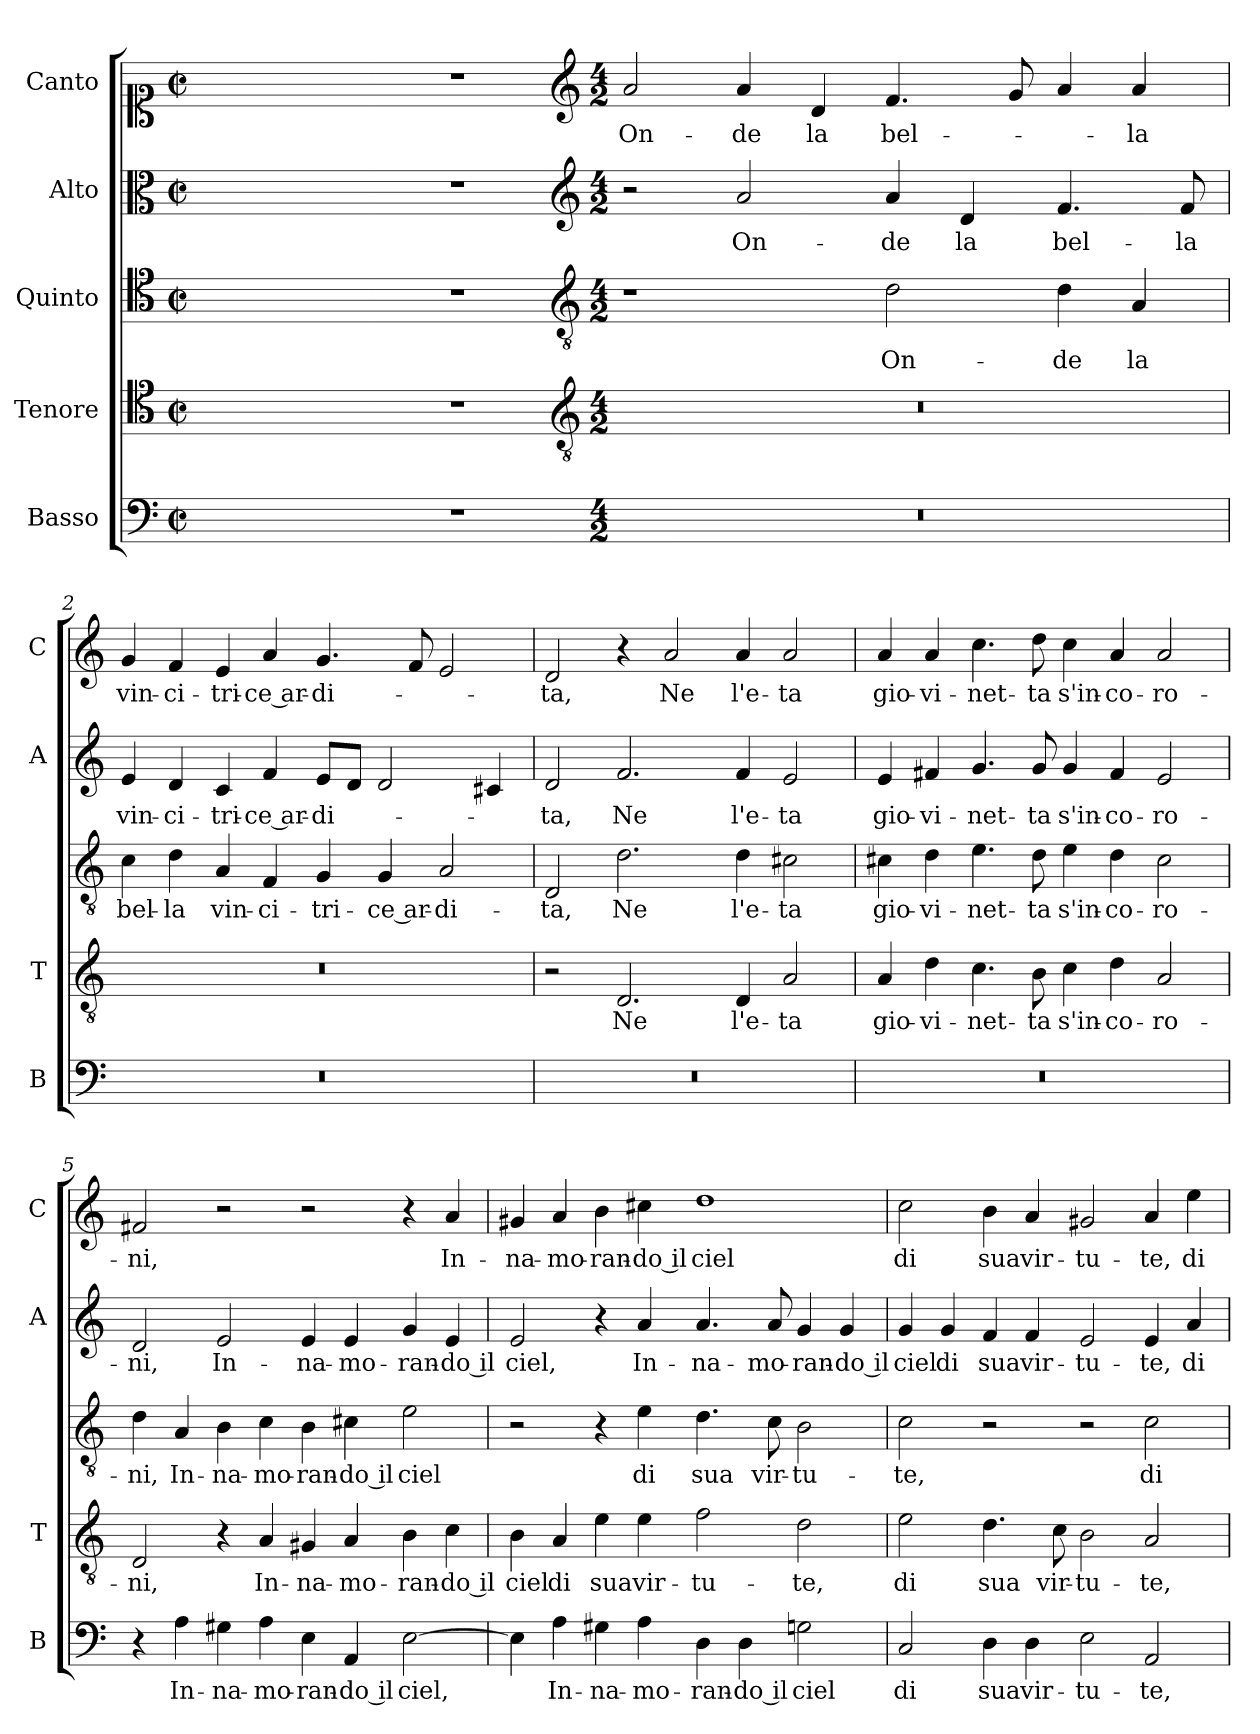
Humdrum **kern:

**kern	**text	**kern	**text	**kern	**text	**kern	**text	**kern	**text
*part5	*part5	*part4	*part4	*part3	*part3	*part2	*part2	*part1	*part1
*staff5	*staff5	*staff4	*staff4	*staff3	*staff3	*staff2	*staff2	*staff1	*staff1
*I"Basso	*	*I"Tenore	*	*I"Quinto	*	*I"Alto	*	*I"Canto	*
*I'B	*	*I'T	*	*	*	*I'A	*	*I'C	*
*clefF4	*	*clefC4	*	*clefC4	*	*clefC3	*	*clefC1	*
*k[]	*	*k[]	*	*k[]	*	*k[]	*	*k[]	*
*C:	*	*C:	*	*C:	*	*C:	*	*C:	*
*M2/2	*	*M2/2	*	*M2/2	*	*M2/2	*	*M2/2	*
*met(c|)	*	*met(c|)	*	*met(c|)	*	*met(c|)	*	*met(c|)	*
=	=	=	=	=	=	=	=	=	=
1ryy	.	1ryy	.	1ryy	.	1ryy	.	1ryy	.
=1X-	=1X-	=1X-	=1X-	=1X-	=1X-	=1X-	=1X-	=1X-	=1X-
1r	.	1r	.	1r	.	1r	.	1r	.
=1-	=1-	=1-	=1-	=1-	=1-	=1-	=1-	=1-	=1-
*	*	*clefGv2	*	*clefGv2	*	*clefG2	*	*clefG2	*
*M4/2	*	*M4/2	*	*M4/2	*	*M4/2	*	*M4/2	*
!	!	!	!	!	!	!	!	!	!LO:LY:b
0r	.	0r	.	1r	.	2r	.	2a/	On-
!	!	!	!	!	!	!	!LO:LY:b	!	!LO:LY:b
.	.	.	.	.	.	2a/	On-	4a/	-de
!	!	!	!	!	!	!	!	!	!LO:LY:b
.	.	.	.	.	.	.	.	4d/	la
!	!	!	!	!	!LO:LY:b	!	!LO:LY:b	!	!LO:LY:b
.	.	.	.	2d\	On-	4a/	-de	4.f/	bel-
!	!	!	!	!	!	!	!LO:LY:b	!	!
.	.	.	.	.	.	4d/	la	.	.
.	.	.	.	.	.	.	.	8g/	.
!	!	!	!	!	!LO:LY:b	!	!LO:LY:b	!	!
.	.	.	.	4d\	-de	4.f/	bel-	4a/	.
!	!	!	!	!	!LO:LY:b	!	!	!	!LO:LY:b
.	.	.	.	4A/	la	.	.	4a/	-la
!	!	!	!	!	!	!	!LO:LY:b	!	!
.	.	.	.	.	.	8f/	-la	.	.
=2	=2	=2	=2	=2	=2	=2	=2	=2	=2
!	!	!	!	!	!LO:LY:b	!	!LO:LY:b	!	!LO:LY:b
0r	.	0r	.	4c\	bel-	4e/	vin-	4g/	vin-
!	!	!	!	!	!LO:LY:b	!	!LO:LY:b	!	!LO:LY:b
.	.	.	.	4d\	-la	4d/	-ci-	4f/	-ci-
!	!	!	!	!	!LO:LY:b	!	!LO:LY:b	!	!LO:LY:b
.	.	.	.	4A/	vin-	4c/	-tri-	4e/	-tri-
!	!	!	!	!	!LO:LY:b	!	!LO:LY:b	!	!LO:LY:b
.	.	.	.	4F/	-ci-	4f/	-ce ar-	4a/	-ce ar-
!	!	!	!	!	!LO:LY:b	!	!LO:LY:b	!	!LO:LY:b
.	.	.	.	4G/	-tri-	8e/L	-di-	4.g/	-di-
.	.	.	.	.	.	8d/J	.	.	.
!	!	!	!	!	!LO:LY:b	!	!	!	!
.	.	.	.	4G/	-ce ar-	2d/	.	.	.
.	.	.	.	.	.	.	.	8f/	.
!	!	!	!	!	!LO:LY:b	!	!	!	!
.	.	.	.	2A/	-di-	.	.	2e/	.
.	.	.	.	.	.	4c#X/	.	.	.
=3	=3	=3	=3	=3	=3	=3	=3	=3	=3
!	!	!	!	!	!LO:LY:b	!	!LO:LY:b	!	!LO:LY:b
0r	.	2r	.	2D/	-ta,	2d/	-ta,	2d/	-ta,
!	!	!	!LO:LY:b	!	!LO:LY:b	!	!LO:LY:b	!	!
.	.	2.D/	Ne	2.d\	Ne	2.f/	Ne	4r	.
!	!	!	!	!	!	!	!	!	!LO:LY:b
.	.	.	.	.	.	.	.	2a/	Ne
!	!	!	!LO:LY:b	!	!LO:LY:b	!	!LO:LY:b	!	!LO:LY:b
.	.	4D/	l'e-	4d\	l'e-	4f/	l'e-	4a/	l'e-
!	!	!	!LO:LY:b	!	!LO:LY:b	!	!LO:LY:b	!	!LO:LY:b
.	.	2A/	-ta	2c#X\	-ta	2e/	-ta	2a/	-ta
!!LO:LB:g=z
=4	=4	=4	=4	=4	=4	=4	=4	=4	=4
!	!	!	!LO:LY:b	!	!LO:LY:b	!	!LO:LY:b	!	!LO:LY:b
0r	.	4A/	gio-	4c#X\	gio-	4e/	gio-	4a/	gio-
!	!	!	!LO:LY:b	!	!LO:LY:b	!	!LO:LY:b	!	!LO:LY:b
.	.	4d\	-vi-	4d\	-vi-	4f#X/	-vi-	4a/	-vi-
!	!	!	!LO:LY:b	!	!LO:LY:b	!	!LO:LY:b	!	!LO:LY:b
.	.	4.c\	-net-	4.e\	-net-	4.g/	-net-	4.cc\	-net-
!	!	!	!LO:LY:b	!	!LO:LY:b	!	!LO:LY:b	!	!LO:LY:b
.	.	8B\	-ta	8d\	-ta	8g/	-ta	8dd\	-ta
!	!	!	!LO:LY:b	!	!LO:LY:b	!	!LO:LY:b	!	!LO:LY:b
.	.	4c\	s'in-	4e\	s'in-	4g/	s'in-	4cc\	s'in-
!	!	!	!LO:LY:b	!	!LO:LY:b	!	!LO:LY:b	!	!LO:LY:b
.	.	4d\	-co-	4d\	-co-	4f#/	-co-	4a/	-co-
!	!	!	!LO:LY:b	!	!LO:LY:b	!	!LO:LY:b	!	!LO:LY:b
.	.	2A/	-ro-	2c#\	-ro-	2e/	-ro-	2a/	-ro-
=5	=5	=5	=5	=5	=5	=5	=5	=5	=5
!	!	!	!LO:LY:b	!	!LO:LY:b	!	!LO:LY:b	!	!LO:LY:b
4r	.	2D/	-ni,	4d\	-ni,	2d/	-ni,	2f#X/	-ni,
!	!LO:LY:b	!	!	!	!LO:LY:b	!	!	!	!
4A\	In-	.	.	4A/	In-	.	.	.	.
!	!LO:LY:b	!	!	!	!LO:LY:b	!	!LO:LY:b	!	!
4G#X\	-na-	4r	.	4B\	-na-	2e/	In-	2r	.
!	!LO:LY:b	!	!LO:LY:b	!	!LO:LY:b	!	!	!	!
4A\	-mo-	4A/	In-	4c\	-mo-	.	.	.	.
!	!LO:LY:b	!	!LO:LY:b	!	!LO:LY:b	!	!LO:LY:b	!	!
4E\	-ran-	4G#X/	-na-	4B\	-ran-	4e/	-na-	2r	.
!	!LO:LY:b	!	!LO:LY:b	!	!LO:LY:b	!	!LO:LY:b	!	!
4AA/	-do il	4A/	-mo-	4c#X\	-do il	4e/	-mo-	.	.
!	!LO:LY:b	!	!LO:LY:b	!	!LO:LY:b	!	!LO:LY:b	!	!
[2E\	ciel,	4B\	-ran-	2e\	ciel	4g/	-ran-	4r	.
!	!	!	!LO:LY:b	!	!	!	!LO:LY:b	!	!LO:LY:b
.	.	4c\	-do il	.	.	4e/	-do il	4a/	In-
=6	=6	=6	=6	=6	=6	=6	=6	=6	=6
!	!	!	!LO:LY:b	!	!	!	!LO:LY:b	!	!LO:LY:b
4E\]	.	4B\	ciel	2r	.	2e/	ciel,	4g#X/	-na-
!	!LO:LY:b	!	!LO:LY:b	!	!	!	!	!	!LO:LY:b
4A\	In-	4A/	di	.	.	.	.	4a/	-mo-
!	!LO:LY:b	!	!LO:LY:b	!	!	!	!	!	!LO:LY:b
4G#X\	-na-	4e\	sua	4r	.	4r	.	4b\	-ran-
!	!LO:LY:b	!	!LO:LY:b	!	!LO:LY:b	!	!LO:LY:b	!	!LO:LY:b
4A\	-mo-	4e\	vir-	4e\	di	4a/	In-	4cc#X\	-do il
!	!LO:LY:b	!	!LO:LY:b	!	!LO:LY:b	!	!LO:LY:b	!	!LO:LY:b
4D\	-ran-	2f\	-tu-	4.d\	sua	4.a/	-na-	1dd	ciel
!	!LO:LY:b	!	!	!	!	!	!	!	!
4D\	-do il	.	.	.	.	.	.	.	.
!	!	!	!	!	!LO:LY:b	!	!LO:LY:b	!	!
.	.	.	.	8c\	vir-	8a/	-mo-	.	.
!	!LO:LY:b	!	!LO:LY:b	!	!LO:LY:b	!	!LO:LY:b	!	!
2Gn\	ciel	2d\	-te,	2B\	-tu-	4g/	-ran-	.	.
!	!	!	!	!	!	!	!LO:LY:b	!	!
.	.	.	.	.	.	4g/	-do il	.	.
=7	=7	=7	=7	=7	=7	=7	=7	=7	=7
!	!LO:LY:b	!	!LO:LY:b	!	!LO:LY:b	!	!LO:LY:b	!	!LO:LY:b
2C/	di	2e\	di	2c\	-te,	4g/	ciel	2cc\	di
!	!	!	!	!	!	!	!LO:LY:b	!	!
.	.	.	.	.	.	4g/	di	.	.
!	!LO:LY:b	!	!LO:LY:b	!	!	!	!LO:LY:b	!	!LO:LY:b
4D\	sua	4.d\	sua	2r	.	4f/	sua	4b\	sua
!	!LO:LY:b	!	!	!	!	!	!LO:LY:b	!	!LO:LY:b
4D\	vir-	.	.	.	.	4f/	vir-	4a/	vir-
!	!	!	!LO:LY:b	!	!	!	!	!	!
.	.	8c\	vir-	.	.	.	.	.	.
!	!LO:LY:b	!	!LO:LY:b	!	!	!	!LO:LY:b	!	!LO:LY:b
2E\	-tu-	2B\	-tu-	2r	.	2e/	-tu-	2g#X/	-tu-
!	!LO:LY:b	!	!LO:LY:b	!	!LO:LY:b	!	!LO:LY:b	!	!LO:LY:b
2AA/	-te,	2A/	-te,	2c\	di	4e/	-te,	4a/	-te,
!	!	!	!	!	!	!	!LO:LY:b	!	!LO:LY:b
.	.	.	.	.	.	4a/	di	4ee\	di
=	=	=	=	=	=	=	=	=	=
*-	*-	*-	*-	*-	*-	*-	*-	*-	*-
